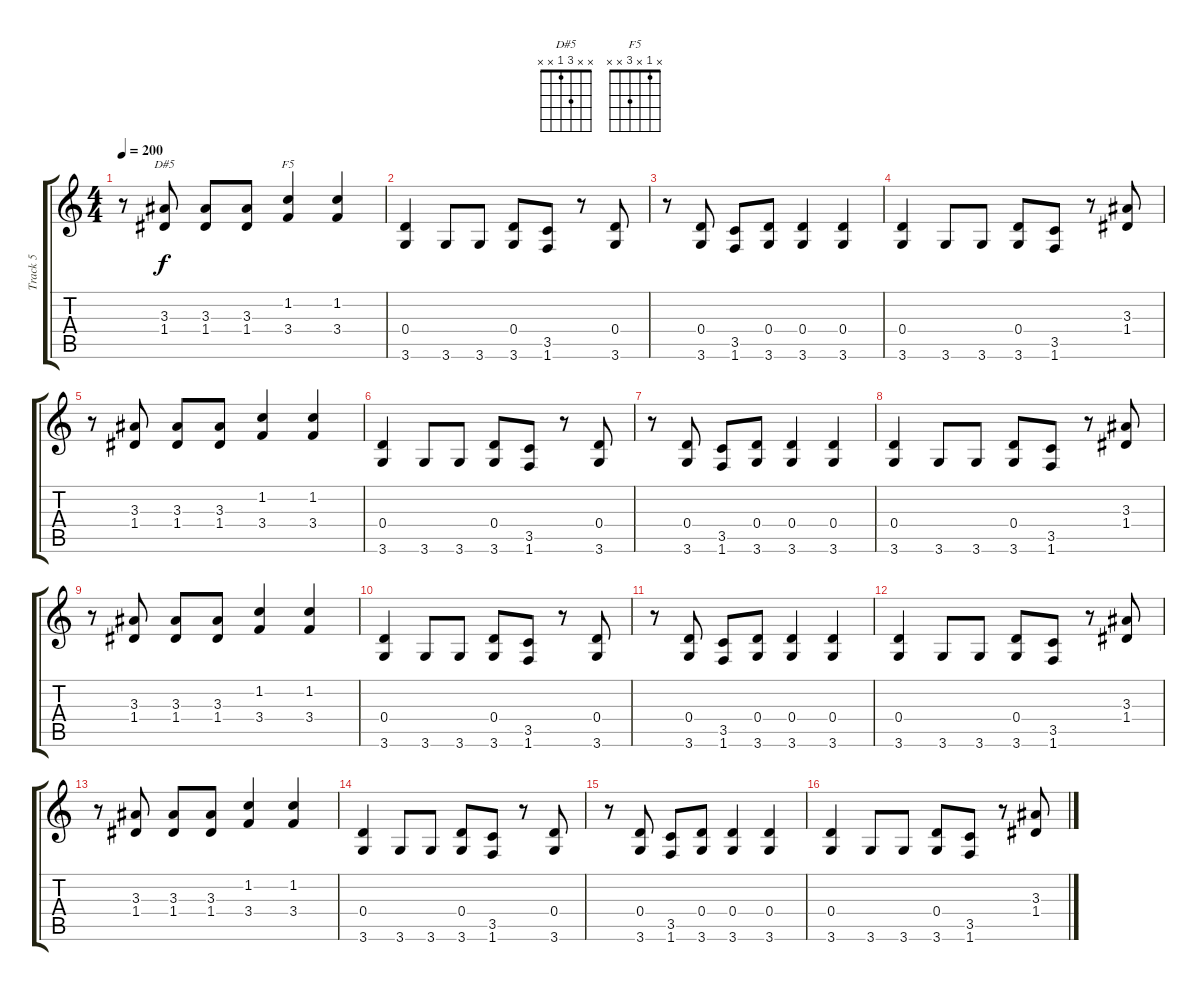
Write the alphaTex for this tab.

\track ("Track 5" "Track 5") {instrument distortionguitar}
\staff {score tabs}
\tuning (E4 B3 G3 D3 A2 E2) {hide}
\chord ("D#5" x x 3 1 x x)
\chord ("F5" x 1 x 3 x x)
\ts (4 4)
\tempo 200
\clef g2
\ks c
r.8{dy f} (3.3 1.4).8{ch "D#5"} (3.3 1.4).8 (3.3 1.4).8 (1.2 3.4).4{ch "F5"} (1.2 3.4).4 |
(0.4 3.6).4 3.6.8 3.6.8 (0.4 3.6).8 (3.5 1.6).8 r.8 (0.4 3.6).8 |
r.8 (0.4 3.6).8 (3.5 1.6).8 (0.4 3.6).8 (0.4 3.6).4 (0.4 3.6).4 |
(0.4 3.6).4 3.6.8 3.6.8 (0.4 3.6).8 (3.5 1.6).8 r.8 (3.3 1.4).8 |
r.8 (3.3 1.4).8 (3.3 1.4).8 (3.3 1.4).8 (1.2 3.4).4 (1.2 3.4).4 |
(0.4 3.6).4 3.6.8 3.6.8 (0.4 3.6).8 (3.5 1.6).8 r.8 (0.4 3.6).8 |
r.8 (0.4 3.6).8 (3.5 1.6).8 (0.4 3.6).8 (0.4 3.6).4 (0.4 3.6).4 |
(0.4 3.6).4 3.6.8 3.6.8 (0.4 3.6).8 (3.5 1.6).8 r.8 (3.3 1.4).8 |
r.8 (3.3 1.4).8 (3.3 1.4).8 (3.3 1.4).8 (1.2 3.4).4 (1.2 3.4).4 |
(0.4 3.6).4 3.6.8 3.6.8 (0.4 3.6).8 (3.5 1.6).8 r.8 (0.4 3.6).8 |
r.8 (0.4 3.6).8 (3.5 1.6).8 (0.4 3.6).8 (0.4 3.6).4 (0.4 3.6).4 |
(0.4 3.6).4 3.6.8 3.6.8 (0.4 3.6).8 (3.5 1.6).8 r.8 (3.3 1.4).8 |
r.8 (3.3 1.4).8 (3.3 1.4).8 (3.3 1.4).8 (1.2 3.4).4 (1.2 3.4).4 |
(0.4 3.6).4 3.6.8 3.6.8 (0.4 3.6).8 (3.5 1.6).8 r.8 (0.4 3.6).8 |
r.8 (0.4 3.6).8 (3.5 1.6).8 (0.4 3.6).8 (0.4 3.6).4 (0.4 3.6).4 |
(0.4 3.6).4 3.6.8 3.6.8 (0.4 3.6).8 (3.5 1.6).8 r.8 (3.3 1.4).8
